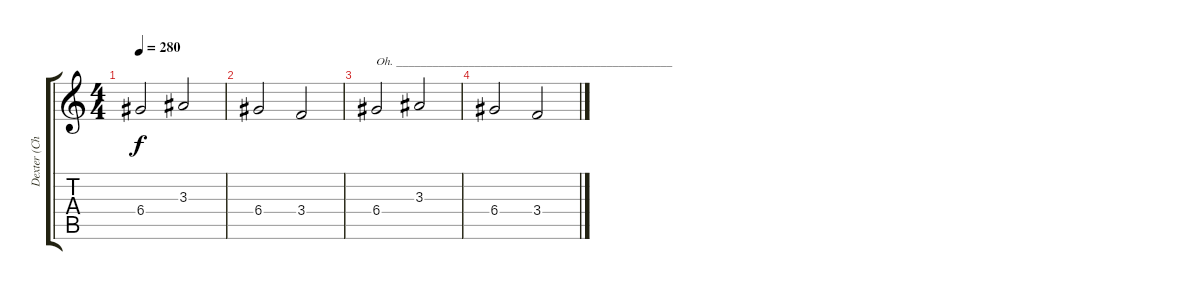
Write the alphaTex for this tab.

\track ("Dexter (Chant)" "Dexter (Ch") {instrument tenorsax}
\staff {score tabs}
\tuning (E5 B4 G4 D4 A3 E3) {hide}
\ts (4 4)
\tempo 280
\clef g2
\ks c
6.4.2{dy f} 3.3.2 |
6.4.2 3.4.2 |
6.4.2{txt "Oh. ______________________________________________"} 3.3.2 |
6.4.2 3.4.2
